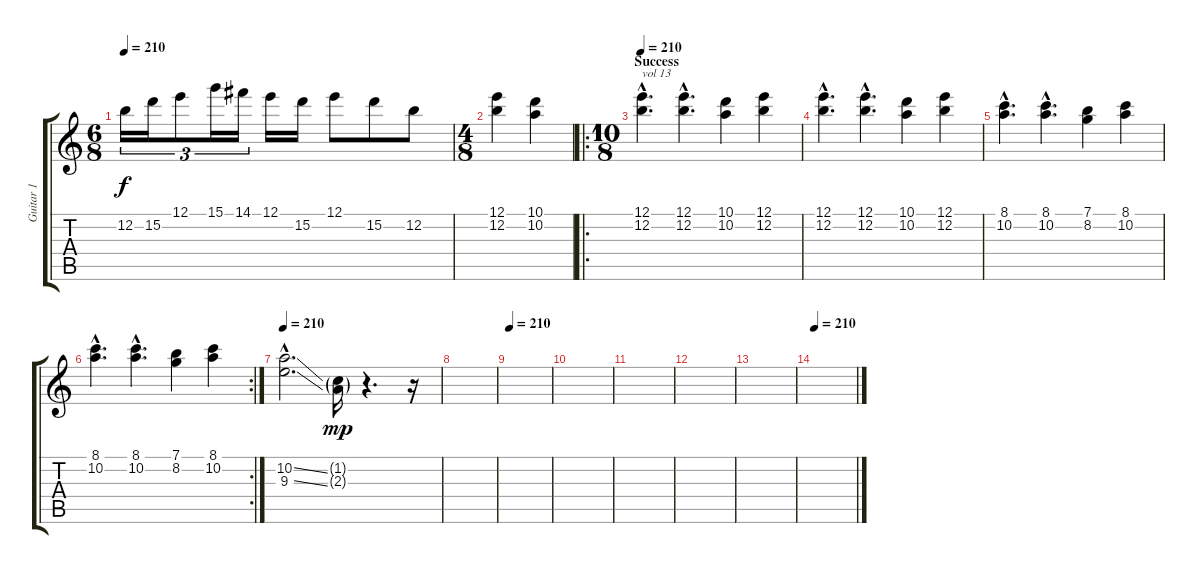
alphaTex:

\track ("Guitar 1" "Guitar 1") {instrument overdrivenguitar}
\staff {score tabs}
\tuning (E4 B3 G3 D3 A2 E2) {hide}
\ts (6 8)
\tempo 210
\clef g2
\ks c
12.2.16{tu (3 2) dy f} 15.2.16{tu (3 2)} 12.1.8{tu (3 2)} 15.1.16{tu (3 2)} 14.1.16{tu (3 2)} 12.1.16 15.2.16 12.1.8 15.2.8 12.2.8 |
\ts (4 8)
(12.1 12.2).4 (10.1 10.2).4 |
\ro
\ts (10 8)
\section ("" "Success")
\tempo 210
(12.1{hac} 12.2{hac}).4{d txt "vol 13 " volume 13} (12.1{hac} 12.2{hac}).4{d} (10.1 10.2).4 (12.1 12.2).4 |
(12.1{hac} 12.2{hac}).4{d} (12.1{hac} 12.2{hac}).4{d} (10.1 10.2).4 (12.1 12.2).4 |
(8.1{hac} 10.2{hac}).4{d} (8.1{hac} 10.2{hac}).4{d} (7.1 8.2).4 (8.1 10.2).4 |
\rc 2
(8.1{hac} 10.2{hac}).4{d} (8.1{hac} 10.2{hac}).4{d} (7.1 8.2).4 (8.1 10.2).4 |
\tempo 210
(10.2{ss hac} 9.3{ss hac}).2{d} (1.2{g} 2.3{g}).16{dy mp} r.4{d} r.16 |
|
\tempo 210
|
|
|
|
|
\tempo 210
